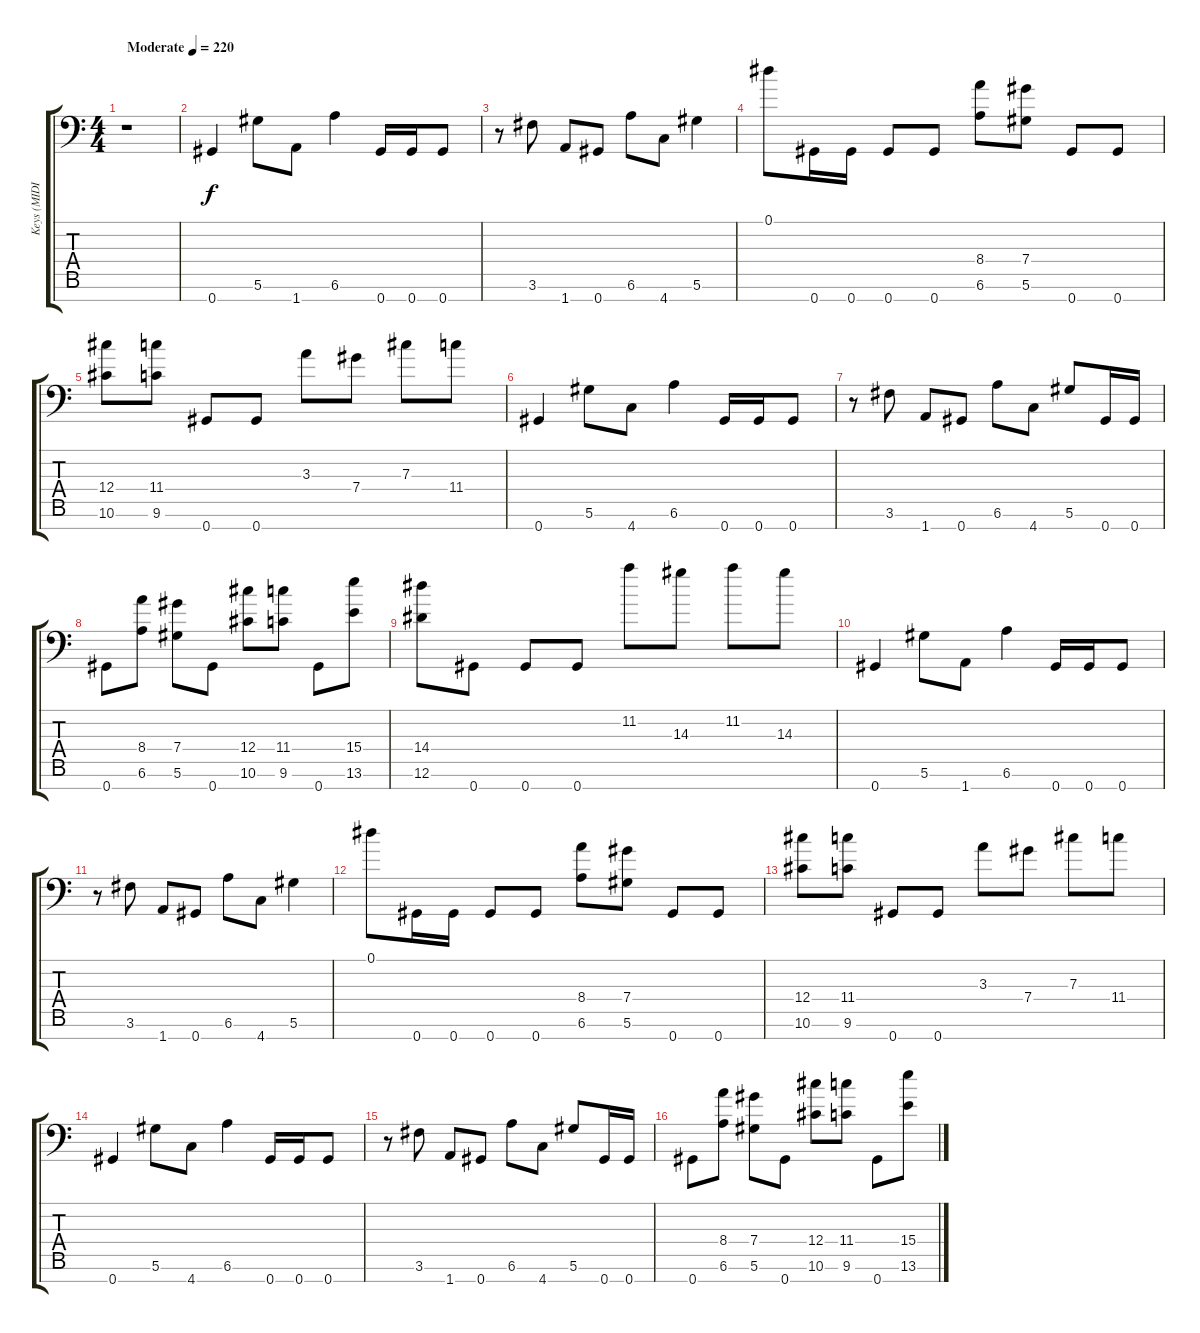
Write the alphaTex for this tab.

\track ("Keys (MIDI)" "Keys (MIDI") {solo instrument distortionguitar}
\staff {score tabs}
\tuning (Eb4 Bb3 Gb3 Db3 Ab2 Eb2 Ab1) {hide}
\ts (4 4)
\tempo (220 "Moderate")
\clef f4
\ks c
r.1{dy f instrument distortionguitar} |
0.7.4 5.6.8 1.7.8 6.6.4 0.7.16 0.7.16 0.7.8 |
r.8 3.6.8 1.7.8 0.7.8 6.6.8 4.7.8 5.6.4 |
0.1.8 0.7.16 0.7.16 0.7.8 0.7.8 (8.4 6.6).8 (7.4 5.6).8 0.7.8 0.7.8 |
(12.4 10.6).8 (11.4 9.6).8 0.7.8 0.7.8 3.3.8 7.4.8 7.3.8 11.4.8 |
0.7.4 5.6.8 4.7.8 6.6.4 0.7.16 0.7.16 0.7.8 |
r.8 3.6.8 1.7.8 0.7.8 6.6.8 4.7.8 5.6.8 0.7.16 0.7.16 |
0.7.8 (8.4 6.6).8 (7.4 5.6).8 0.7.8 (12.4 10.6).8 (11.4 9.6).8 0.7.8 (15.4 13.6).8 |
(14.4 12.6).8 0.7.8 0.7.8 0.7.8 11.2.8 14.3.8 11.2.8 14.3.8 |
0.7.4 5.6.8 1.7.8 6.6.4 0.7.16 0.7.16 0.7.8 |
r.8 3.6.8 1.7.8 0.7.8 6.6.8 4.7.8 5.6.4 |
0.1.8 0.7.16 0.7.16 0.7.8 0.7.8 (8.4 6.6).8 (7.4 5.6).8 0.7.8 0.7.8 |
(12.4 10.6).8 (11.4 9.6).8 0.7.8 0.7.8 3.3.8 7.4.8 7.3.8 11.4.8 |
0.7.4 5.6.8 4.7.8 6.6.4 0.7.16 0.7.16 0.7.8 |
r.8 3.6.8 1.7.8 0.7.8 6.6.8 4.7.8 5.6.8 0.7.16 0.7.16 |
0.7.8 (8.4 6.6).8 (7.4 5.6).8 0.7.8 (12.4 10.6).8 (11.4 9.6).8 0.7.8 (15.4 13.6).8
